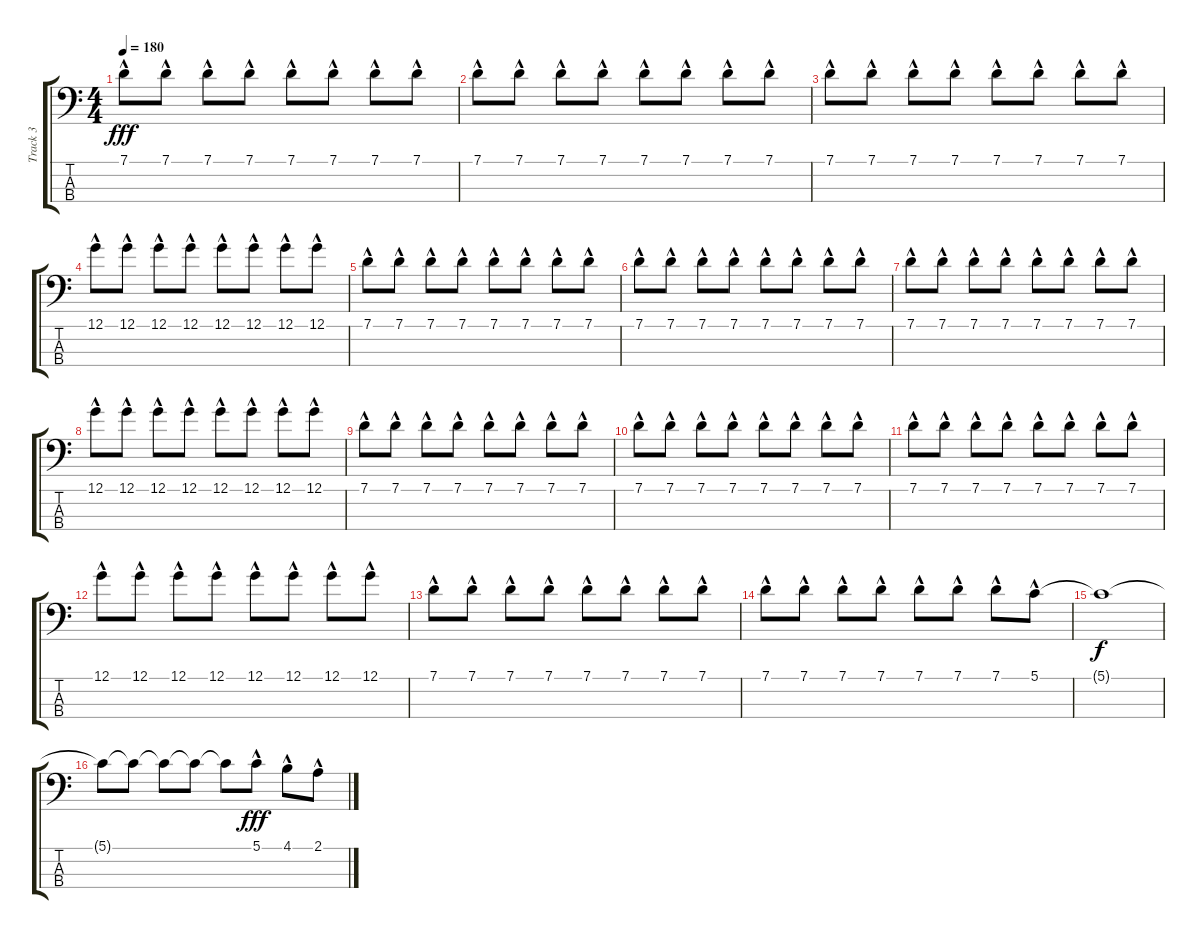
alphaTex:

\track ("Track 3" "Track 3") {instrument electricbassfinger}
\staff {score tabs}
\tuning (G2 D2 A1 E1) {hide}
\ts (4 4)
\tempo 180
\clef f4
\ks c
7.1{hac}.8{dy fff} 7.1{hac}.8 7.1{hac}.8 7.1{hac}.8 7.1{hac}.8 7.1{hac}.8 7.1{hac}.8 7.1{hac}.8 |
7.1{hac}.8 7.1{hac}.8 7.1{hac}.8 7.1{hac}.8 7.1{hac}.8 7.1{hac}.8 7.1{hac}.8 7.1{hac}.8 |
7.1{hac}.8 7.1{hac}.8 7.1{hac}.8 7.1{hac}.8 7.1{hac}.8 7.1{hac}.8 7.1{hac}.8 7.1{hac}.8 |
12.1{hac}.8 12.1{hac}.8 12.1{hac}.8 12.1{hac}.8 12.1{hac}.8 12.1{hac}.8 12.1{hac}.8 12.1{hac}.8 |
7.1{hac}.8 7.1{hac}.8 7.1{hac}.8 7.1{hac}.8 7.1{hac}.8 7.1{hac}.8 7.1{hac}.8 7.1{hac}.8 |
7.1{hac}.8 7.1{hac}.8 7.1{hac}.8 7.1{hac}.8 7.1{hac}.8 7.1{hac}.8 7.1{hac}.8 7.1{hac}.8 |
7.1{hac}.8 7.1{hac}.8 7.1{hac}.8 7.1{hac}.8 7.1{hac}.8 7.1{hac}.8 7.1{hac}.8 7.1{hac}.8 |
12.1{hac}.8 12.1{hac}.8 12.1{hac}.8 12.1{hac}.8 12.1{hac}.8 12.1{hac}.8 12.1{hac}.8 12.1{hac}.8 |
7.1{hac}.8 7.1{hac}.8 7.1{hac}.8 7.1{hac}.8 7.1{hac}.8 7.1{hac}.8 7.1{hac}.8 7.1{hac}.8 |
7.1{hac}.8 7.1{hac}.8 7.1{hac}.8 7.1{hac}.8 7.1{hac}.8 7.1{hac}.8 7.1{hac}.8 7.1{hac}.8 |
7.1{hac}.8 7.1{hac}.8 7.1{hac}.8 7.1{hac}.8 7.1{hac}.8 7.1{hac}.8 7.1{hac}.8 7.1{hac}.8 |
12.1{hac}.8 12.1{hac}.8 12.1{hac}.8 12.1{hac}.8 12.1{hac}.8 12.1{hac}.8 12.1{hac}.8 12.1{hac}.8 |
7.1{hac}.8 7.1{hac}.8 7.1{hac}.8 7.1{hac}.8 7.1{hac}.8 7.1{hac}.8 7.1{hac}.8 7.1{hac}.8 |
7.1{hac}.8 7.1{hac}.8 7.1{hac}.8 7.1{hac}.8 7.1{hac}.8 7.1{hac}.8 7.1{hac}.8 5.1{hac}.8 |
5.1{t}.1{dy f} |
5.1{t}.8 5.1{t}.8 5.1{t}.8 5.1{t}.8 5.1{t}.8 5.1{hac}.8{dy fff} 4.1{hac}.8 2.1{hac}.8
